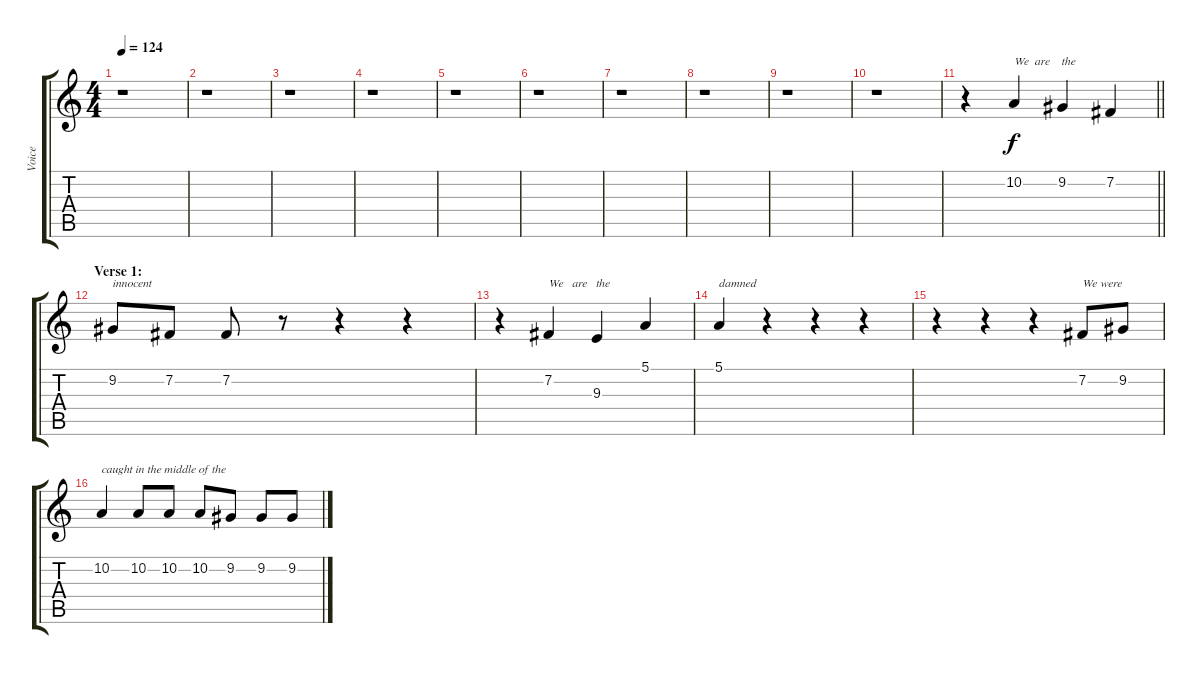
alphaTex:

\track ("Voice" "Voice") {instrument oboe}
\staff {score tabs}
\tuning (E4 B3 G3 D3 A2 E2) {hide}
\ts (4 4)
\tempo 124
\clef g2
\ks c
r.1{dy f} |
r.1 |
r.1 |
r.1 |
r.1 |
r.1 |
r.1 |
r.1 |
r.1 |
r.1 |
\barLineRight lightlight
r.4 10.2.4{txt "We  are    the"} 9.2.4 7.2.4 |
\section ("" "Verse 1:")
9.2.8{txt "innocent"} 7.2.8 7.2.8 r.8 r.4 r.4 |
r.4 7.2.4{txt "We   are   the"} 9.3.4 5.1.4 |
5.1.4{txt "damned"} r.4 r.4 r.4 |
r.4 r.4 r.4 7.2.8{txt "We were"} 9.2.8 |
10.2.4{txt "caught in the middle of the"} 10.2.8 10.2.8 10.2.8 9.2.8 9.2.8 9.2.8
